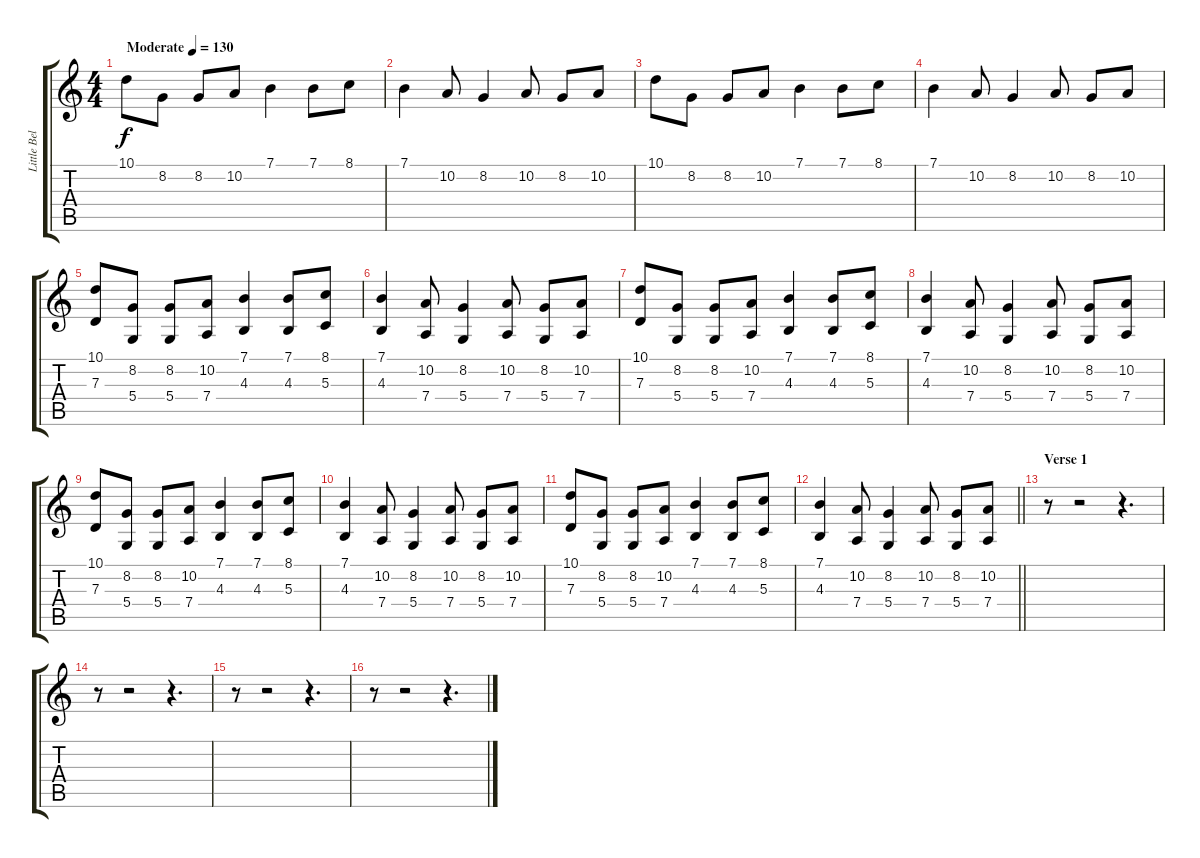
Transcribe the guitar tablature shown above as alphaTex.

\track ("Little Bells" "Little Bel") {instrument musicbox}
\staff {score tabs}
\tuning (E4 B3 G3 D3 A2 E2) {hide}
\ts (4 4)
\tempo (130 "Moderate")
\clef g2
\ks c
10.1.8{dy f instrument musicbox} 8.2.8 8.2.8 10.2.8 7.1.4 7.1.8 8.1.8 |
7.1.4 10.2.8 8.2.4 10.2.8 8.2.8 10.2.8 |
10.1.8 8.2.8 8.2.8 10.2.8 7.1.4 7.1.8 8.1.8 |
7.1.4 10.2.8 8.2.4 10.2.8 8.2.8 10.2.8 |
(10.1 7.3).8 (8.2 5.4).8 (8.2 5.4).8 (10.2 7.4).8 (7.1 4.3).4 (7.1 4.3).8 (8.1 5.3).8 |
(7.1 4.3).4 (10.2 7.4).8 (8.2 5.4).4 (10.2 7.4).8 (8.2 5.4).8 (10.2 7.4).8 |
(10.1 7.3).8 (8.2 5.4).8 (8.2 5.4).8 (10.2 7.4).8 (7.1 4.3).4 (7.1 4.3).8 (8.1 5.3).8 |
(7.1 4.3).4 (10.2 7.4).8 (8.2 5.4).4 (10.2 7.4).8 (8.2 5.4).8 (10.2 7.4).8 |
(10.1 7.3).8 (8.2 5.4).8 (8.2 5.4).8 (10.2 7.4).8 (7.1 4.3).4 (7.1 4.3).8 (8.1 5.3).8 |
(7.1 4.3).4 (10.2 7.4).8 (8.2 5.4).4 (10.2 7.4).8 (8.2 5.4).8 (10.2 7.4).8 |
(10.1 7.3).8 (8.2 5.4).8 (8.2 5.4).8 (10.2 7.4).8 (7.1 4.3).4 (7.1 4.3).8 (8.1 5.3).8 |
\barLineRight lightlight
(7.1 4.3).4 (10.2 7.4).8 (8.2 5.4).4 (10.2 7.4).8 (8.2 5.4).8 (10.2 7.4).8 |
\section ("" "Verse 1")
r.8 r.2 r.4{d} |
r.8 r.2 r.4{d} |
r.8 r.2 r.4{d} |
r.8 r.2 r.4{d}
